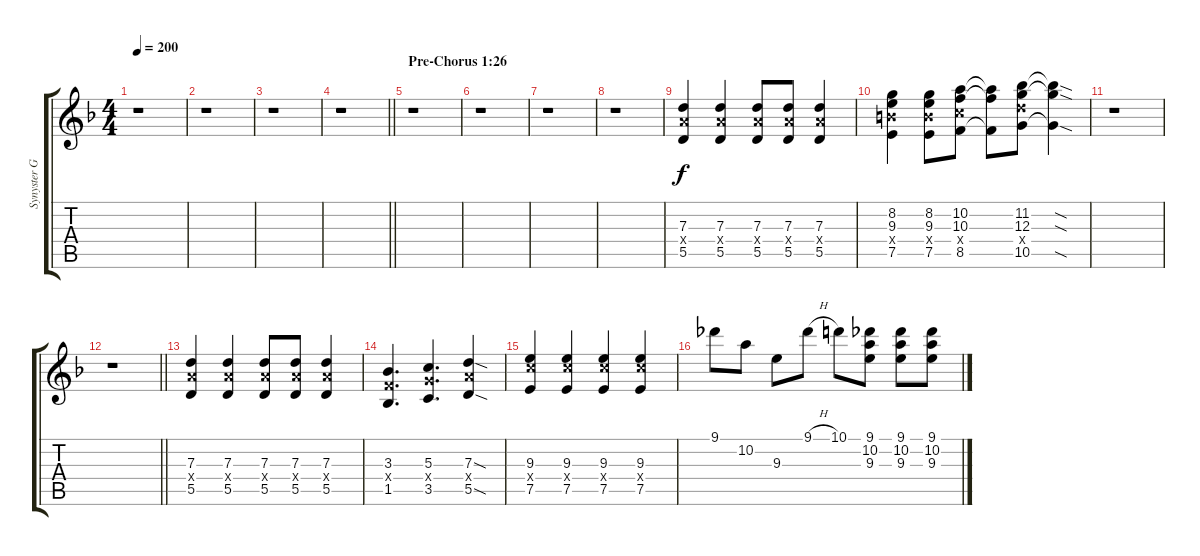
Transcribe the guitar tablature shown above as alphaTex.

\track ("Synyster Gates (Lead) II" "Synyster G") {instrument overdrivenguitar}
\staff {score tabs}
\tuning (E4 B3 G3 D3 A2 D2) {hide}
\ts (4 4)
\tempo 200
\clef g2
\ks f
r.1{dy f} |
r.1 |
r.1 |
\barLineRight lightlight
r.1 |
\section ("" "Pre-Chorus 1:26")
r.1 |
r.1 |
r.1 |
r.1 |
(7.3 7.4{x} 5.5).4 (7.3 7.4{x} 5.5).4 (7.3 7.4{x} 5.5).8 (7.3 7.4{x} 5.5).8 (7.3 7.4{x} 5.5).4 |
(8.2 9.3 9.4{x} 7.5).4 (8.2 9.3 9.4{x} 7.5).8 (10.2 10.3 10.4{x} 8.5).8 (10.2{t} 10.3{t} 8.5{t}).8 (11.2 12.3 12.4{x} 10.5).8 (11.2{sod t} 12.3{sod t} 10.5{sod t}).4 |
r.1 |
\barLineRight lightlight
r.1 |
\section ("" "")
(7.3 7.4{x} 5.5).4 (7.3 7.4{x} 5.5).4 (7.3 7.4{x} 5.5).8 (7.3 7.4{x} 5.5).8 (7.3 7.4{x} 5.5).4 |
(3.3 3.4{x} 1.5).4{d} (5.3 5.4{x} 3.5).4{d} (7.3{sod} 7.4{x} 5.5{sod}).4 |
(9.3 10.4{x} 7.5).4 (9.3 10.4{x} 7.5).4 (9.3 10.4{x} 7.5).4 (9.3 10.4{x} 7.5).4 |
9.1.8 10.2.8 9.3.8 9.1{h}.8 10.1.8 (9.1 10.2 9.3).8 (9.1 10.2 9.3).8 (9.1 10.2 9.3).8
